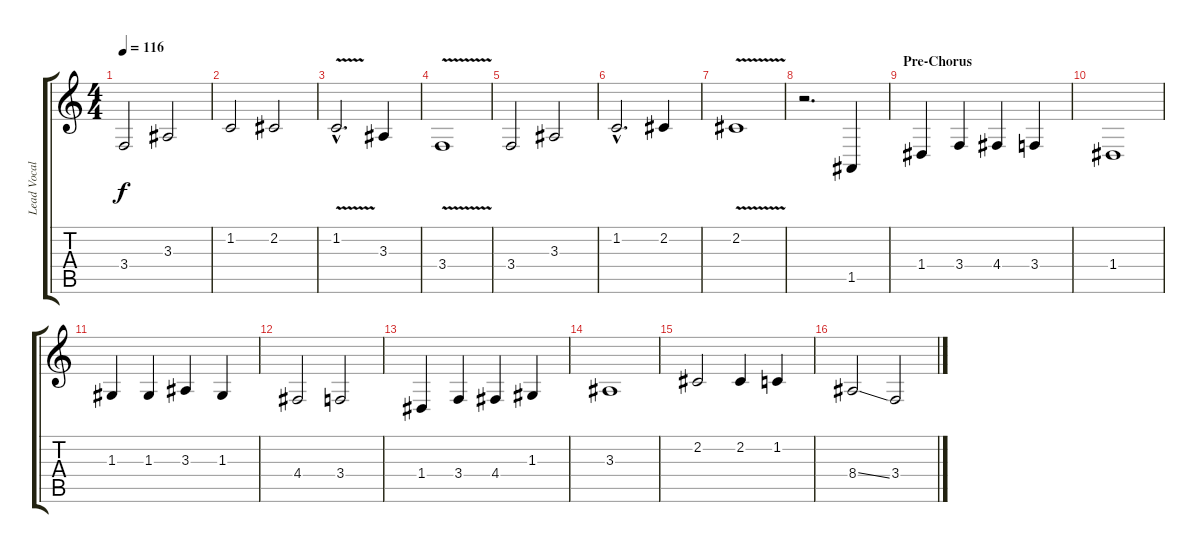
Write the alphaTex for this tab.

\track ("Lead Vocals - Fabio Lione" "Lead Vocal") {instrument panflute}
\staff {score tabs}
\tuning (E4 B3 G3 D3 A2 E2) {hide}
\ts (4 4)
\tempo 116
\clef g2
\ks c
3.4.2{dy f} 3.3.2 |
1.2.2 2.2.2 |
1.2{v hac}.2{d} 3.3.4 |
3.4{v}.1 |
3.4.2 3.3.2 |
1.2{hac}.2{d} 2.2.4 |
2.2{v}.1 |
r.2{d} 1.5.4 |
\section ("" "Pre-Chorus")
1.4.4 3.4.4 4.4.4 3.4.4 |
1.4.1 |
1.3.4 1.3.4 3.3.4 1.3.4 |
4.4.2 3.4.2 |
1.4.4 3.4.4 4.4.4 1.3.4 |
3.3.1 |
2.2.2 2.2.4 1.2.4 |
8.4{ss}.2 3.4.2
